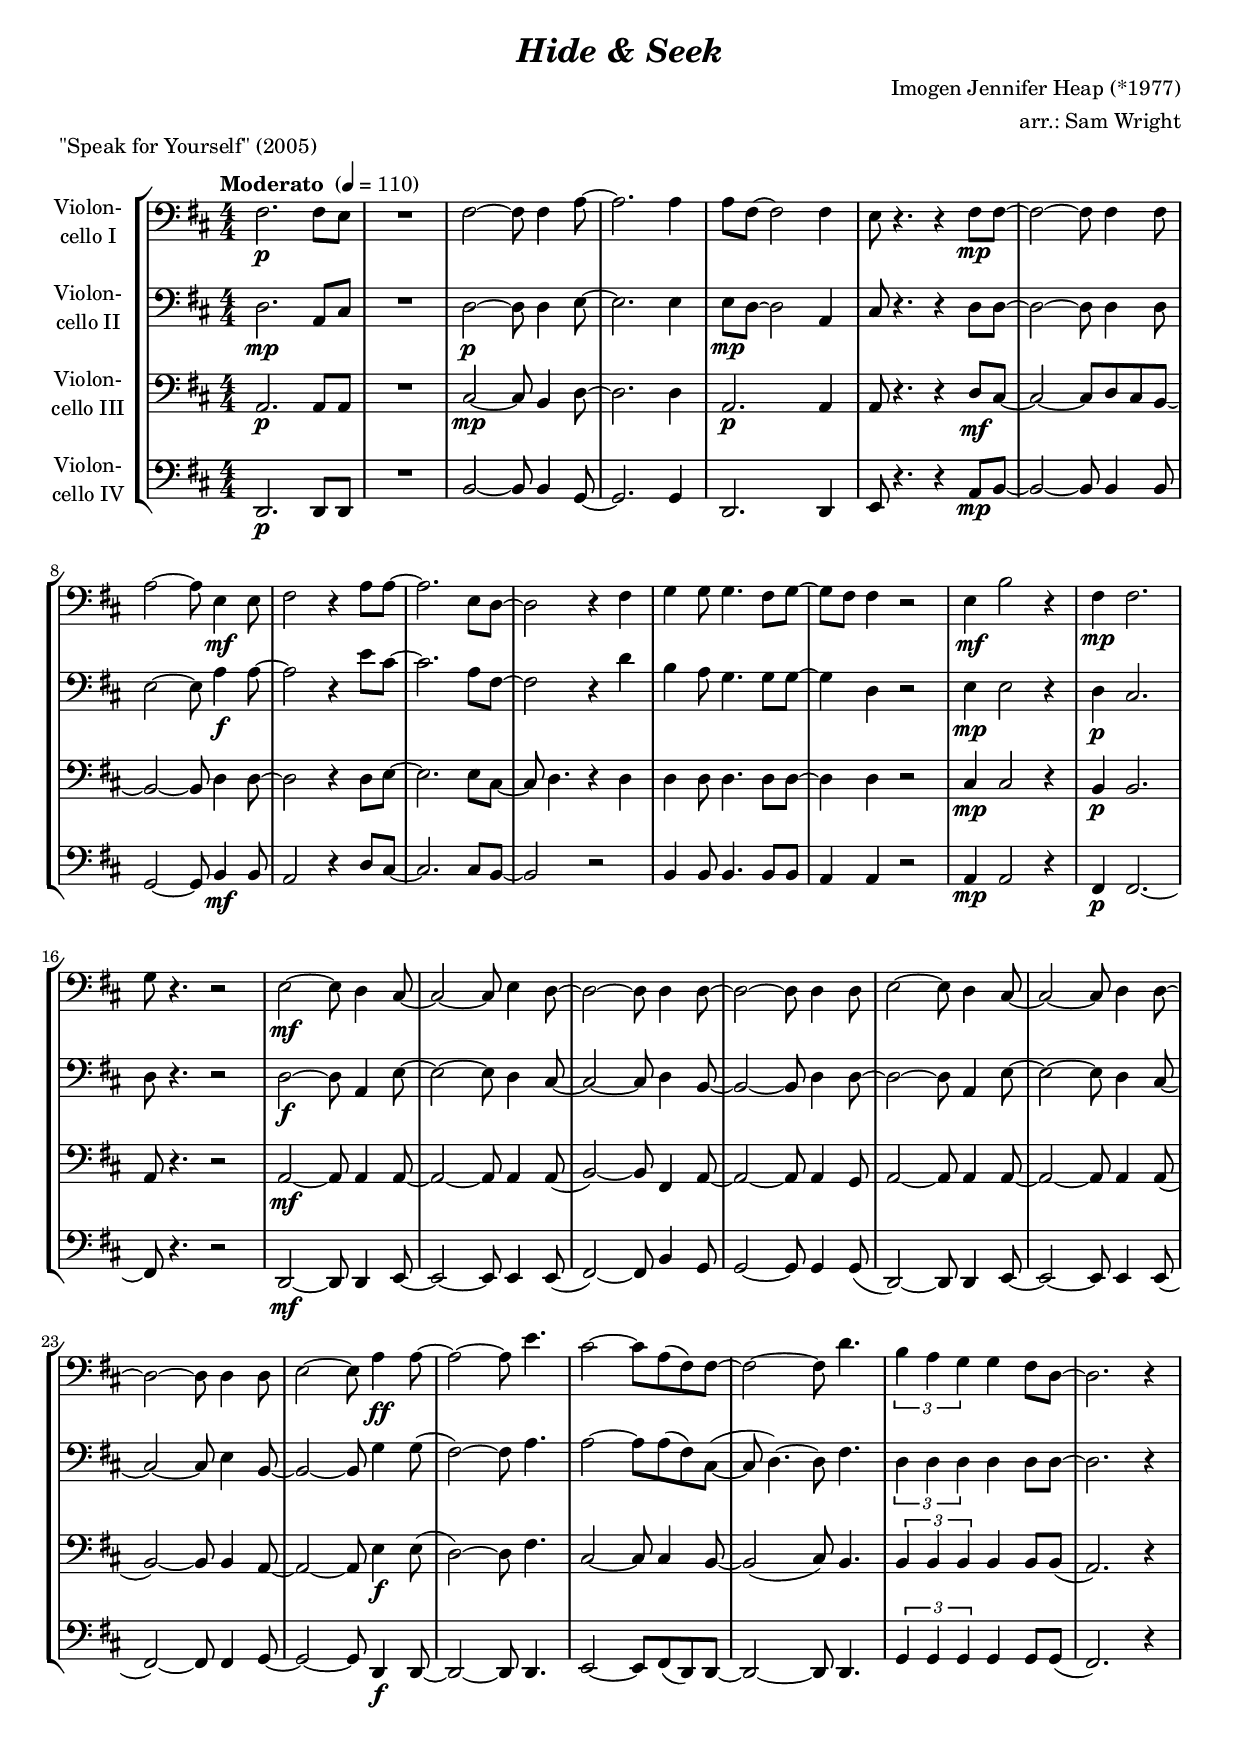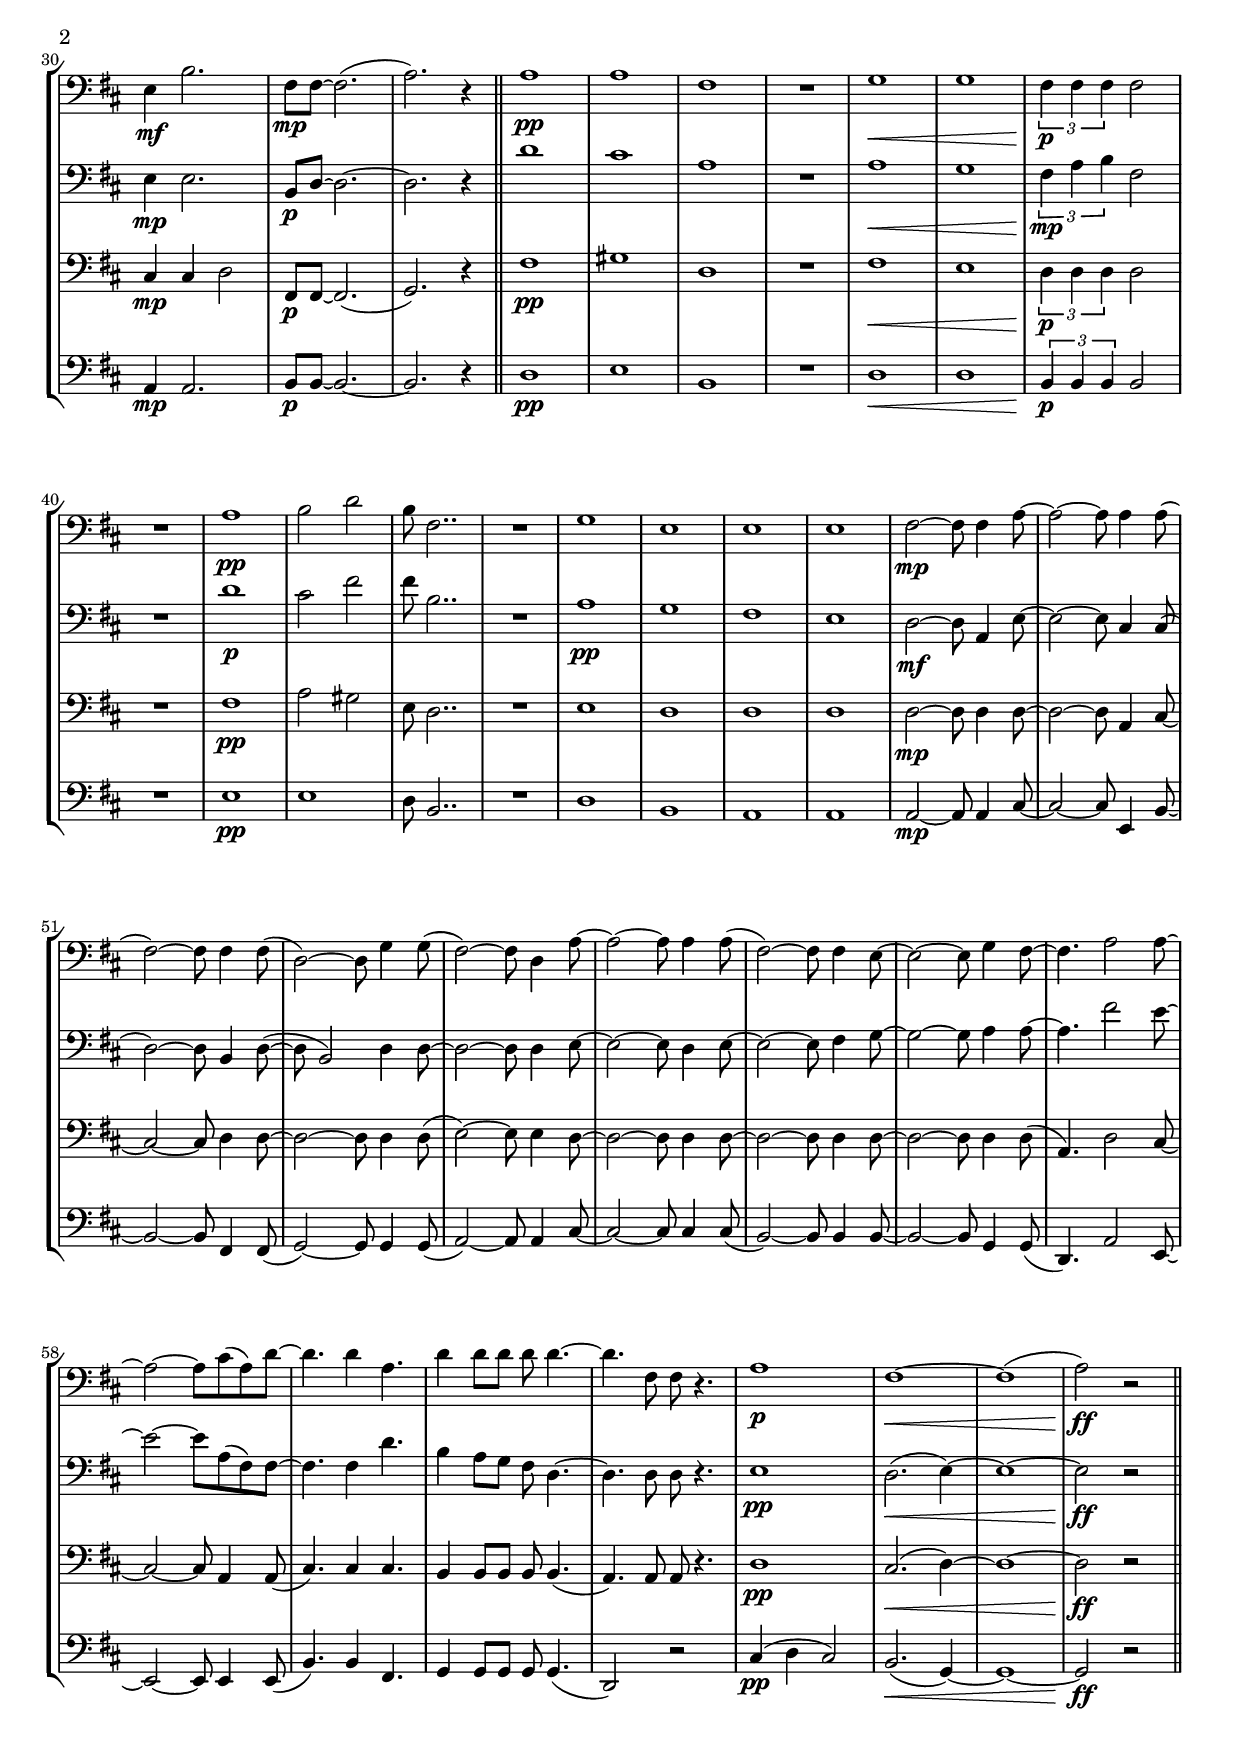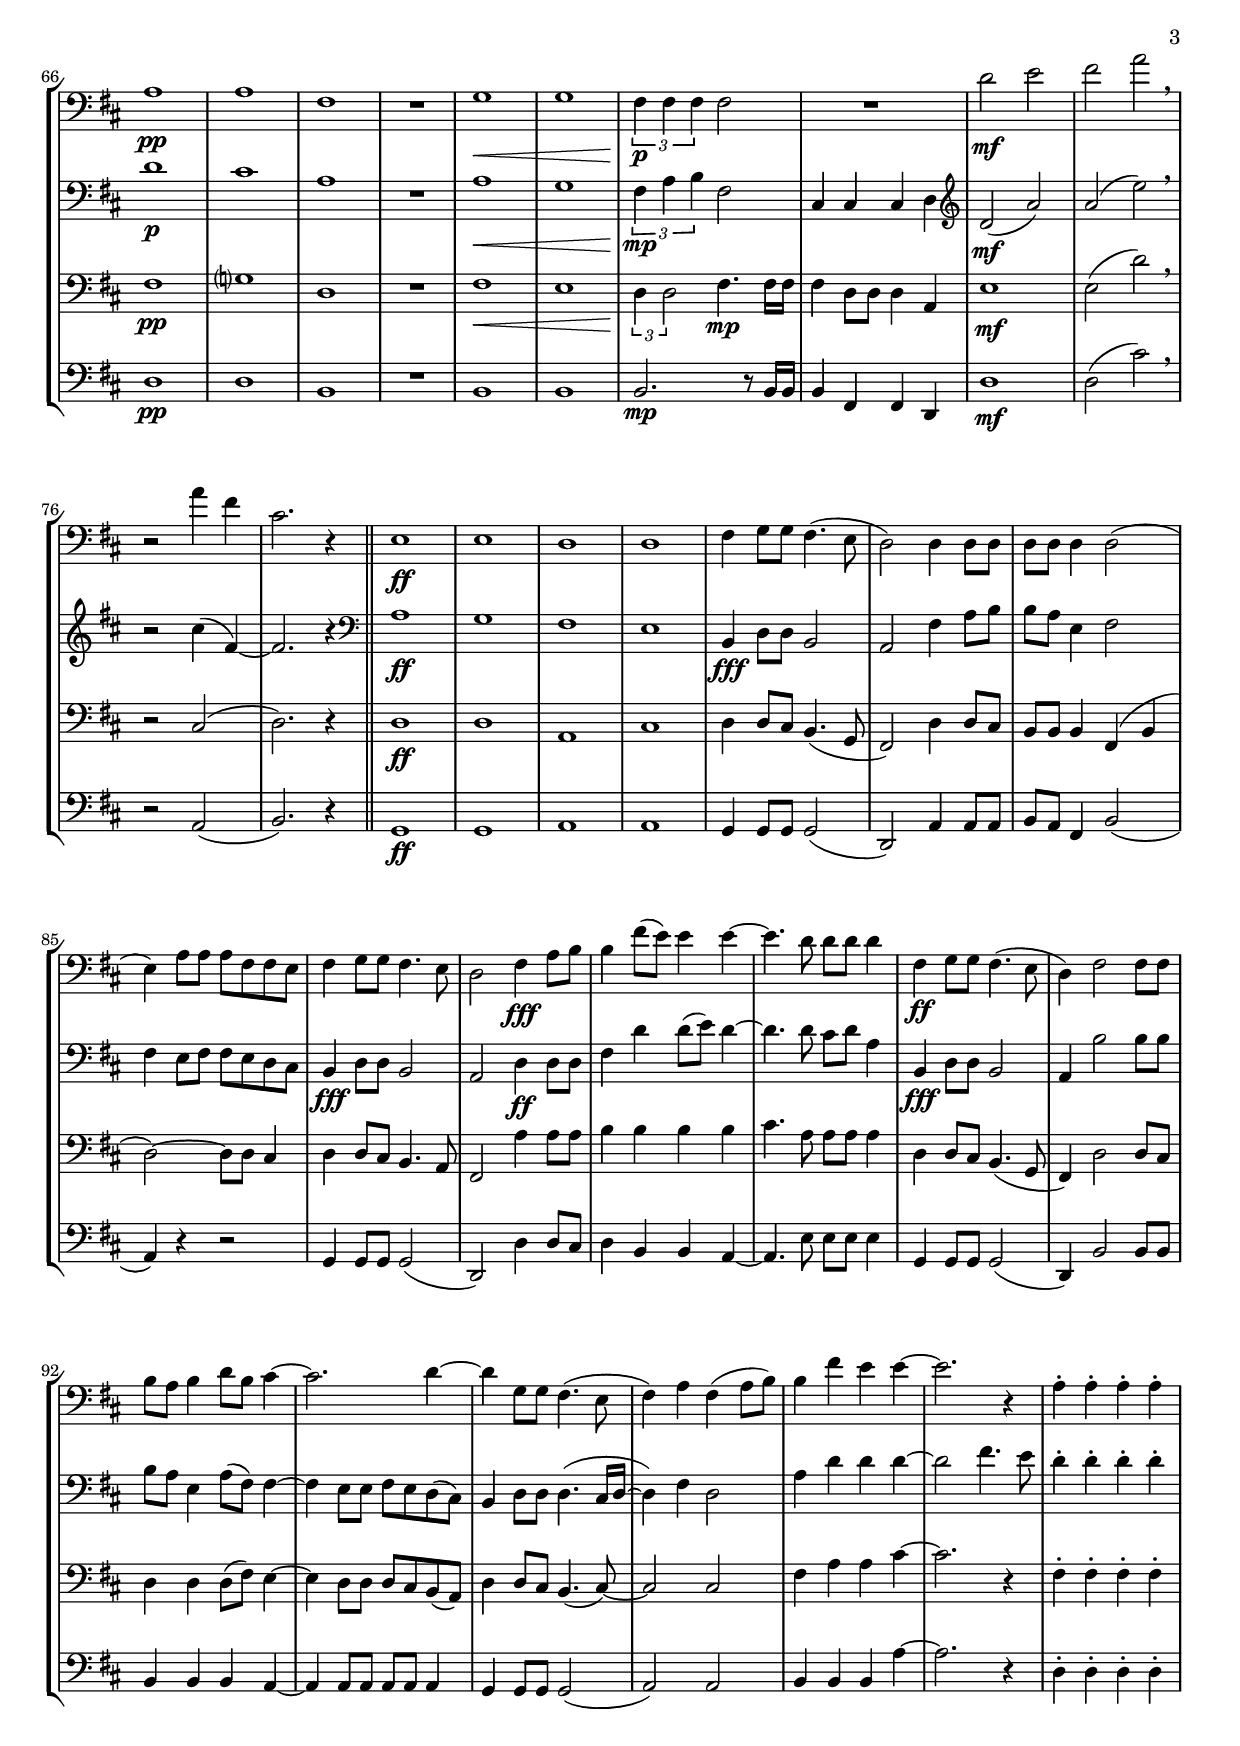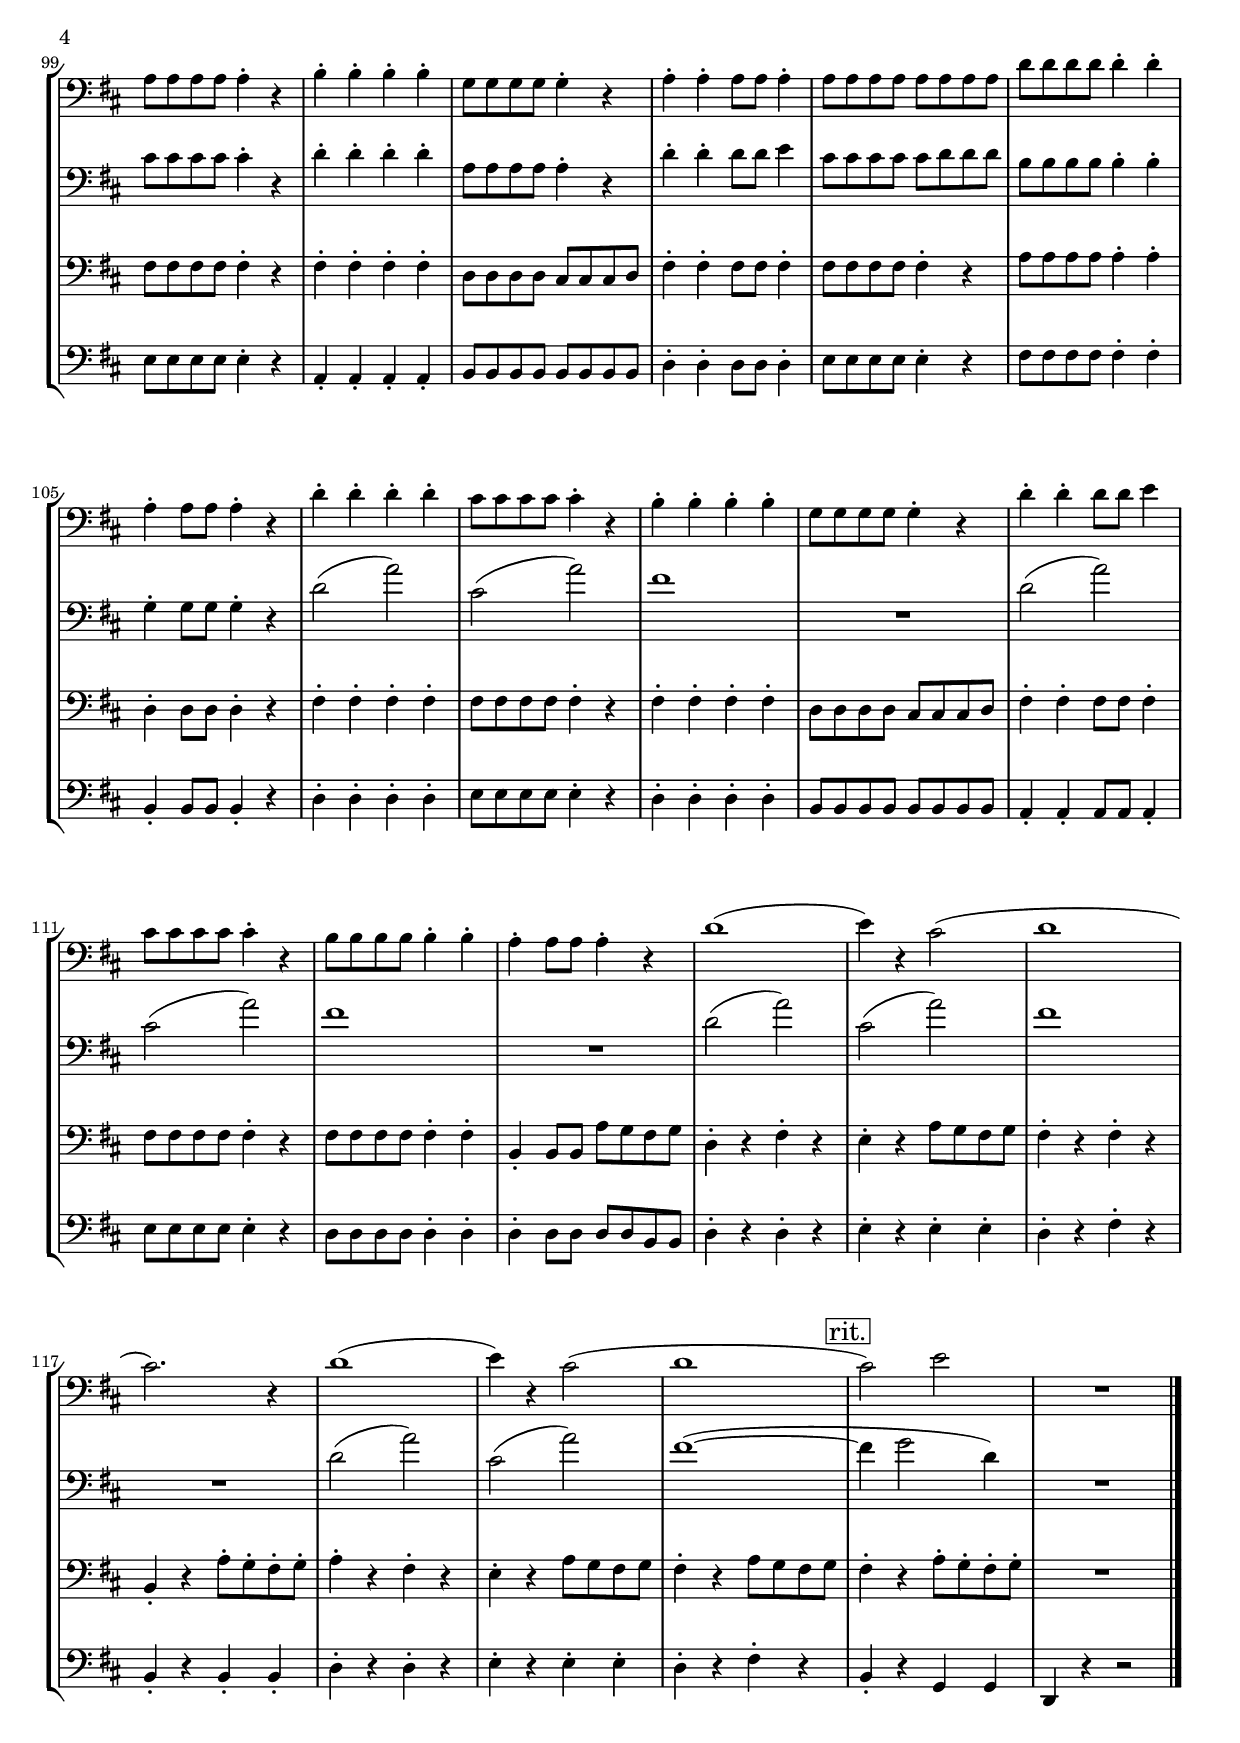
\version "2.18.2"
\include "deutsch.ly"
  
#(set-global-staff-size 18.2)

\header {
  title     = \markup \bold \italic "Hide & Seek"
  composer  = "Imogen Jennifer Heap (*1977)"
  arranger  = "arr.: Sam Wright"
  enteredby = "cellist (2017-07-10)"
  piece     = "\"Speak for Yourself\" (2005)"
}

voiceconsts = {
  \key d \major
  \time 4/4
  \clef "bass"
  \numericTimeSignature
  \compressFullBarRests
  % Set default beaming for all staves
%  \set Timing.beamExceptions = #'()
%  \set Timing.baseMoment     = #(ly:make-moment 1 4)
%  \set Timing.beatStructure  = #'(1 1 1)
  \tempo "Moderato " 4=110
}

mist = "string ensemble 1"
miba = "cello"

rit = \mark \markup \box "rit."

va = \relative c {
  \voiceconsts

  fis2.\p fis8 e
  R1
  fis2~ fis8 fis4 a8~
  a2. a4
  a8 fis~ fis2 fis4
  e8 r4. r4 fis8\mp fis~
  fis2~ fis8 fis4 fis8

  a2~ a8 e4\mf e8
  fis2 r4 a8 a~
  a2. e8 d~
  d2 r4 fis
  g g8 g4. fis8 g~
  g fis fis4 r2
  e4\mf h'2 r4

  fis4\mp fis2.
  g8 r4. r2
  e2~\mf e8 d4 cis8~
  cis2~ cis8 e4 d8~
  d2~ d8 d4 d8~
  d2~ d8 d4 d8

  e2~ e8 d4 cis8~
  cis2~ cis8 d4 d8~
  d2~ d8 d4 d8
  e2~ e8 a4\ff a8~
  a2~ a8 e'4.
  cis2~ cis8 a( fis) fis~

  fis2~ fis8 d'4.
  \tuplet 3/2 2 { h4 a g } g fis8 d~
  d2. r4
  e\mf h'2.
  fis8\mp fis~ fis2.(
  a) r4 \bar "||"
  a1\pp
  a

  fis
  R
  g\<
  g
  \tuplet 3/2 2 { fis4\!\p fis fis } fis2
  R1
  a\pp
  h2 d
  h8 fis2..
  R1
  g

  e
  e
  e
  fis2~\mp fis8 fis4 a8~
  a2~ a8 a4 a8(
  fis2)~ fis8 fis4 fis8(
  d2)~ d8 g4 g8(

  fis2)~ fis8 d4 a'8~
  a2~ a8 a4 a8(
  fis2)~ fis8 fis4 e8~
  e2~ e8 g4 fis8~
  fis4. a2 a8~
  a2~ a8 cis( a) d~

  d4. d4 a4.
  d4 d8 d d d4.~
  d fis,8 fis r4.
  a1\p
  fis~\<
  fis(
  a2)\!\ff r \bar "||"
  a1\pp a

  fis
  R
  g\<
  g
  \tuplet 3/2 2 { fis4\!\p fis fis } fis2
  R1
  d'2\mf e
  fis a \breathe
  r a4 fis

  cis2. r4 \bar "||"
  e,1\ff
  e
  d
  d
  fis4 g8 g fis4.( e8
  d2) d4 d8 d
  d d d4 d2(
  
  e4) a8 a a fis fis e
  fis4 g8 g fis4. e8
  d2 fis4\fff a8 h
  h4 fis'8( e) e4 e~

  e4. d8 d d d4
  fis,\ff g8 g fis4.( e8
  d4) fis2 fis8 fis
  h a h4 d8 h cis4~
  cis2. d4~

  d g,8 g fis4.( e8
  fis4) a fis( a8 h)
  h4 fis' e e~
  e2. r4
  a,-. a-. a-. a-.
  a8 a a a a4-. r

  h-. h-. h-. h-.
  g8 g g g g4-. r
  a-. a-. a8 a a4-.
  a8 a a a a a a a
  d d d d d4-. d-.

  a-. a8 a a4-. r
  d-. d-. d-. d-.
  cis8 cis cis cis cis4-. r
  h-. h-. h-. h-.

  g8 g g g g4-. r
  d'-. d-. d8 d e4
  cis8 cis cis cis cis4-. r

  h8 h h h h4-. h-.
  a-. a8 a a4-. r
  d1(
  e4) r cis2(
  d1
  cis2.) r4
  d1(
  e4) r cis2(

  d1
  cis2) e
  R1 \bar "|."
}

vb = \relative c {
  \voiceconsts

  d2.\mp a8 cis
  R1
  d2~\p d8 d4 e8~
  e2. e4
  e8\mp d~ d2 a4
  cis8 r4. r4 d8 d~
  d2~ d8 d4 d8
  e2~ e8 a4\f a8~
  a2 r4 e'8 cis~

  cis2. a8 fis~
  fis2 r4 d'
  h a8 g4. g8 g~
  g4 d r2
  e4\mp e2 r4
  d\p cis2.
  d8 r4. r2
  d2~\f d8 a4 e'8~
  e2~ e8 d4 cis8~

  cis2~ cis8 d4 h8~
  h2~ h8 d4 d8~
  d2~ d8 a4 e'8~
  e2~ e8 d4 cis8~
  cis2~ cis8 e4 h8~
  h2~ h8 g'4 g8(
  fis2)~ fis8 a4.
  a2~ a8 a( fis) cis(~

  cis d4.)~ d8 fis4.
  \tuplet 3/2 2 { d4 d d } d d8 d~
  d2. r4
  e\mp e2.
  h8\p d~ d2.~
  d r4 \bar "||"
  d'1
  cis
  a
  R
  a\<

  g
  \tuplet 3/2 2 { fis4\!\mp a h } fis2
  R1
  d'\p
  cis2 fis
  fis8 h,2..
  R1
  a\pp
  g
  fis
  e
  d2~\mf d8 a4 e'8~
  e2~ e8 cis4 cis8(

  d2)~ d8 h4 d8(~
  d h2) d4 d8~
  d2~ d8 d4 e8~
  e2~ e8 d4 e8~
  e2~ e8 fis4 g8~
  g2~ g8 a4 a8~
  a4. fis'2 e8~
  e2~ e8 a,( fis) fis~

  fis4. fis4 d'4.
  h4 a8 g fis d4.~
  d d8 d r4.
  e1\pp
  d2.(\< e4)~
  e1~
  e2\!\ff r \bar "||"
  d'1\p
  cis
  a
  R
  a\<

  g
  \tuplet 3/2 2 { fis4\!\mp a h } fis2
  cis4 cis cis d \clef "treble"
  d'2(\mf a')
  a( e') \breathe
  r cis4( fis,)~
  fis2. r4 \bar "||" \clef "bass"
  a,1\ff
  g
  fis

  e
  h4\fff d8 d h2
  a fis'4 a8 h
  h a e4 fis2
  fis4 e8 fis fis e d cis
  h4\fff d8 d h2
  a d4\ff d8 d
  fis4 d' d8( e) d4~

  d4. d8 cis d a4
  h,\fff d8 d h2
  a4 h'2 h8 h
  h a e4 a8( fis) fis4~
  fis e8 e fis e d( cis)

  h4 d8 d d4.( cis16 d~
  d4) fis d2
  a'4 d d d~
  d2 fis4. e8
  d4-. d-. d-. d-.

  cis8 cis cis cis cis4-. r
  d-. d-. d-. d-.
  a8 a a a a4-. r

  d-. d-. d8 d e4
  cis8 cis cis cis cis d d d
  h h h h h4-. h-.
  g-. g8 g g4-. r
  d'2( a')

  cis,( a')
  fis1
  R
  d2( a')
  cis,( a')
  fis1
  R
  d2( a')
  cis,( a')
  fis1
  R
  
  d2( a')
  cis,( a')
  fis1(~
  fis4 g2 d4)
  R1 \bar "|."
}

vc = \relative c {
  \voiceconsts

  a2.\p a8 a
  R1
  cis2~\mp cis8 h4 d8~
  d2. d4
  a2.\p a4
  a8 r4. r4 d8\mf cis~
  cis2~ cis8 d cis h~
  h2~ h8 d4 d8~
  d2 r4 d8 e~

  e2. e8 cis~
  cis d4. r4 d
  d d8 d4. d8 d~
  d4 d r2
  cis4\mp cis2 r4
  h\p h2.
  a8 r4. r2
  a2~\mf a8 a4 a8~

  a2~ a8 a4 a8(
  h2)~ h8 fis4 a8~
  a2~ a8 a4 g8
  a2~ a8 a4 a8~
  a2~ a8 a4 a8(
  h2)~ h8 h4 a8~
  a2~ a8 e'4\f e8(

  d2)~ d8 fis4.
  cis2~ cis8 cis4 h8~
  h2( cis8) h4.
  \tuplet 3/2 2 { h4 h h } h h8 h(
  a2.) r4
  cis\mp cis d2
  fis,8\p fis~ fis2.(
  g) r4 \bar "||"
  fis'1\pp
  gis

  d
  R
  fis\<
  e
  \tuplet 3/2 2 { d4\!\p d d } d2
  R1
  fis\pp
  a2 gis
  e8 d2..
  R1
  e
  d
  d
  d

  d2~\mp d8 d4 d8~
  d2~ d8 a4 cis8~
  cis2~ cis8 d4 d8~
  d2~ d8 d4 d8(
  e2)~ e8 e4 d8~
  d2~ d8 d4 d8~
  d2~ d8 d4 d8~
  d2~ d8 d4 d8(

  a4.) d2 cis8~
  cis2~ cis8 a4 a8(
  cis4.) cis4 cis4.
  h4 h8 h h h4.(
  a) a8 a r4.
  d1\pp
  cis2.(\< d4)~
  d1~
  d2\!\ff r \bar "||"

  fis1\pp
  g?
  d
  R
  fis\<
  e
  \tuplet 3/2 2 { d4\! d2 } fis4.\mp fis16 fis
  fis4 d8 d d4 a
  e'1\mf
  e2( d') \breathe

  r cis,(
  d2.) r4 \bar "||"
  d1\ff
  d
  a
  cis
  d4 d8 cis h4.( g8
  fis2) d'4 d8 cis
  h h h4 fis( h
  d2)~ d8 d cis4

  d d8 cis h4. a8
  fis2 a'4 a8 a
  h4 h h h
  cis4. a8 a a a4
  d, d8 cis h4.( g8
  fis4) d'2 d8 cis
  d4 d d8( fis) e4~

  e d8 d d cis h( a)
  d4 d8 cis h4.( cis8)~
  cis2 cis
  fis4 a a cis~
  cis2. r4
  fis,-. fis-. fis-. fis-.
  fis8 fis fis fis fis4-. r
  fis-. fis-. fis-. fis-.

  d8 d d d cis cis cis d
  fis4-. fis-. fis8 fis fis4-.
  fis8 fis fis fis fis4-. r
  a8 a a a a4-. a-.
  d,-. d8 d d4-. r
  fis-. fis-. fis-. fis-.

  fis8 fis fis fis fis4-. r
  fis-. fis-. fis-. fis-.
  d8 d d d cis cis cis d
  fis4-. fis-. fis8 fis fis4-.
  fis8 fis fis fis fis4-. r
  fis8 fis fis fis fis4-. fis-.

  h,-. h8 h a' g fis g
  d4-. r fis-. r
  e-. r a8 g fis g
  fis4-. r fis-. r
  h,-. r a'8-. g-. fis-. g-.

  a4-. r fis-. r
  e-. r a8 g fis g
  fis4-. r a8 g fis g \rit
  fis4-. r a8-. g-. fis-. g-.
  R1 \bar "|."
}

vd = \relative c, {
  \voiceconsts

  d2.\p d8 d
  R1
  h'2~ h8 h4 g8~
  g2. g4
  d2. d4
  e8 r4. r4 a8\mp h~
  h2~ h8 h4 h8
  g2~ g8 h4\mf h8

  a2 r4 d8 cis~
  cis2. cis8 h~
  h2 r
  h4 h8 h4. h8 h
  a4 a r2
  a4\mp a2 r4
  fis\p fis2.~
  fis8 r4. r2
  d~\mf d8 d4 e8~

  e2~ e8 e4 e8(
  fis2)~ fis8 h4 g8
  g2~ g8 g4 g8(
  d2)~ d8 d4 e8~
  e2~ e8 e4 e8(
  fis2)~ fis8 fis4 g8~

  g2~ g8 d4\f d8~
  d2~ d8 d4.
  e2~ e8 fis( d) d~
  d2~ d8 d4.
  \tuplet 3/2 2 { g4 g g } g g8 g(
  fis2.) r4
  a\mp a2.
  h8\p h~ h2.~

  h r4 \bar "||"
  d1\pp
  e
  h
  R
  d\<
  d
  \tuplet 3/2 2 { h4\!\p h h } h2
  R1
  e\pp
  e
  d8 h2..
  R1
  d
  h

  a
  a
  a2~\mp a8 a4 cis8~
  cis2~ cis8 e,4 h'8~
  h2~ h8 fis4 fis8(
  g2)~ g8 g4 g8(
  a2)~ a8 a4 cis8~
  cis2~ cis8 cis4 cis8(

  h2)~ h8 h4 h8~
  h2~ h8 g4 g8(
  d4.) a'2 e8~
  e2~ e8 e4 e8(
  h'4.) h4 fis4.
  g4 g8 g g g4.(
  d2) r
  cis'4(\pp d cis2)

  h2.(\< g4)~
  g1~
  g2\!\ff r \bar "||"
  d'1\pp
  d
  h
  R
  h
  h
  h2.\mp r8 h16 h
  h4 fis fis d
  d'1\mf
  d2( cis') \breathe

  r a,(
  h2.) r4 \bar "||"
  g1\ff
  g
  a
  a
  g4 g8 g g2(
  d) a'4 a8 a
  h a fis4 h2(
  a4) r r2
  g4 g8 g g2(

  d) d'4 d8 cis
  d4 h h a~
  a4. e'8 e e e4
  g, g8 g g2(
  d4) h'2 h8 h
  h4 h h a~
  a a8 a a a a4
  g g8 g g2(

  a) a
  h4 h h a'~
  a2. r4
  d,-. d-. d-. d-.
  e8 e e e e4-. r
  a,-. a-. a-. a-.
  h8 h h h h h h h
  d4-. d-. d8 d d4-.

  e8 e e e e4-. r
  fis8 fis fis fis fis4-. fis-.
  h,-. h8 h h4-. r
  d-. d-. d-. d-.
  e8 e e e e4-. r
  d-. d-. d-. d-.
  h8 h h h h h h h

  a4-. a-. a8 a a4-.
  e'8 e e e e4-. r
  d8 d d d d4-. d-.
  d-. d8 d d d h h
  d4-. r d-. r
  e-. r e-. e-.
  d-. r fis-. r

  h,-. r h-. h-.
  d-. r d-. r
  e-. r e-. e-.
  d-. r fis-. r \rit
  h,-. r g g
  d r r2 \bar "|."
}


music = \new StaffGroup <<
      \new Staff {
	\set Staff.midiInstrument = \miba
	\set Staff.instrumentName = \markup \center-column { "Violon-" "cello I" }
	\transpose d d { \va }
      }

      \new Staff {
	\set Staff.midiInstrument = \miba
	\set Staff.instrumentName = \markup \center-column { "Violon-" "cello II" }
	\transpose d d { \vb }
      }

      \new Staff {
	\set Staff.midiInstrument = \miba
	\set Staff.instrumentName = \markup \center-column { "Violon-" "cello III" }
	\transpose d d { \vc }
      }

      \new Staff {
	\set Staff.midiInstrument = \miba
	\set Staff.instrumentName = \markup \center-column { "Violon-" "cello IV" }
	\transpose d d { \vd }
      }
>>

\book {
  \score {
    \music
    \layout {}
  }

  \score {
    \unfoldRepeats \music

    \midi {
      \context {
        \Score
      }
    }
  }
}
